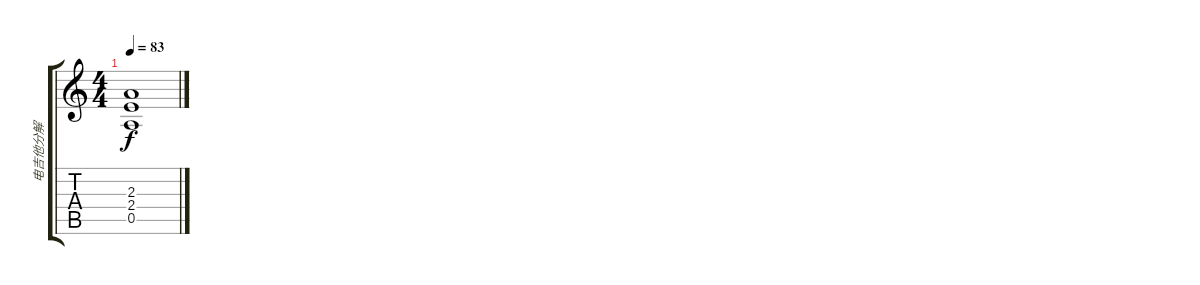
\track ("电吉他分解" "电吉他分解") {instrument acousticguitarnylon}
\staff {score tabs}
\tuning (E4 B3 G3 D3 A2 E2) {hide}
\ts (4 4)
\tempo 83
\clef g2
\ks c
(2.3 2.4 0.5).1{dy f}
